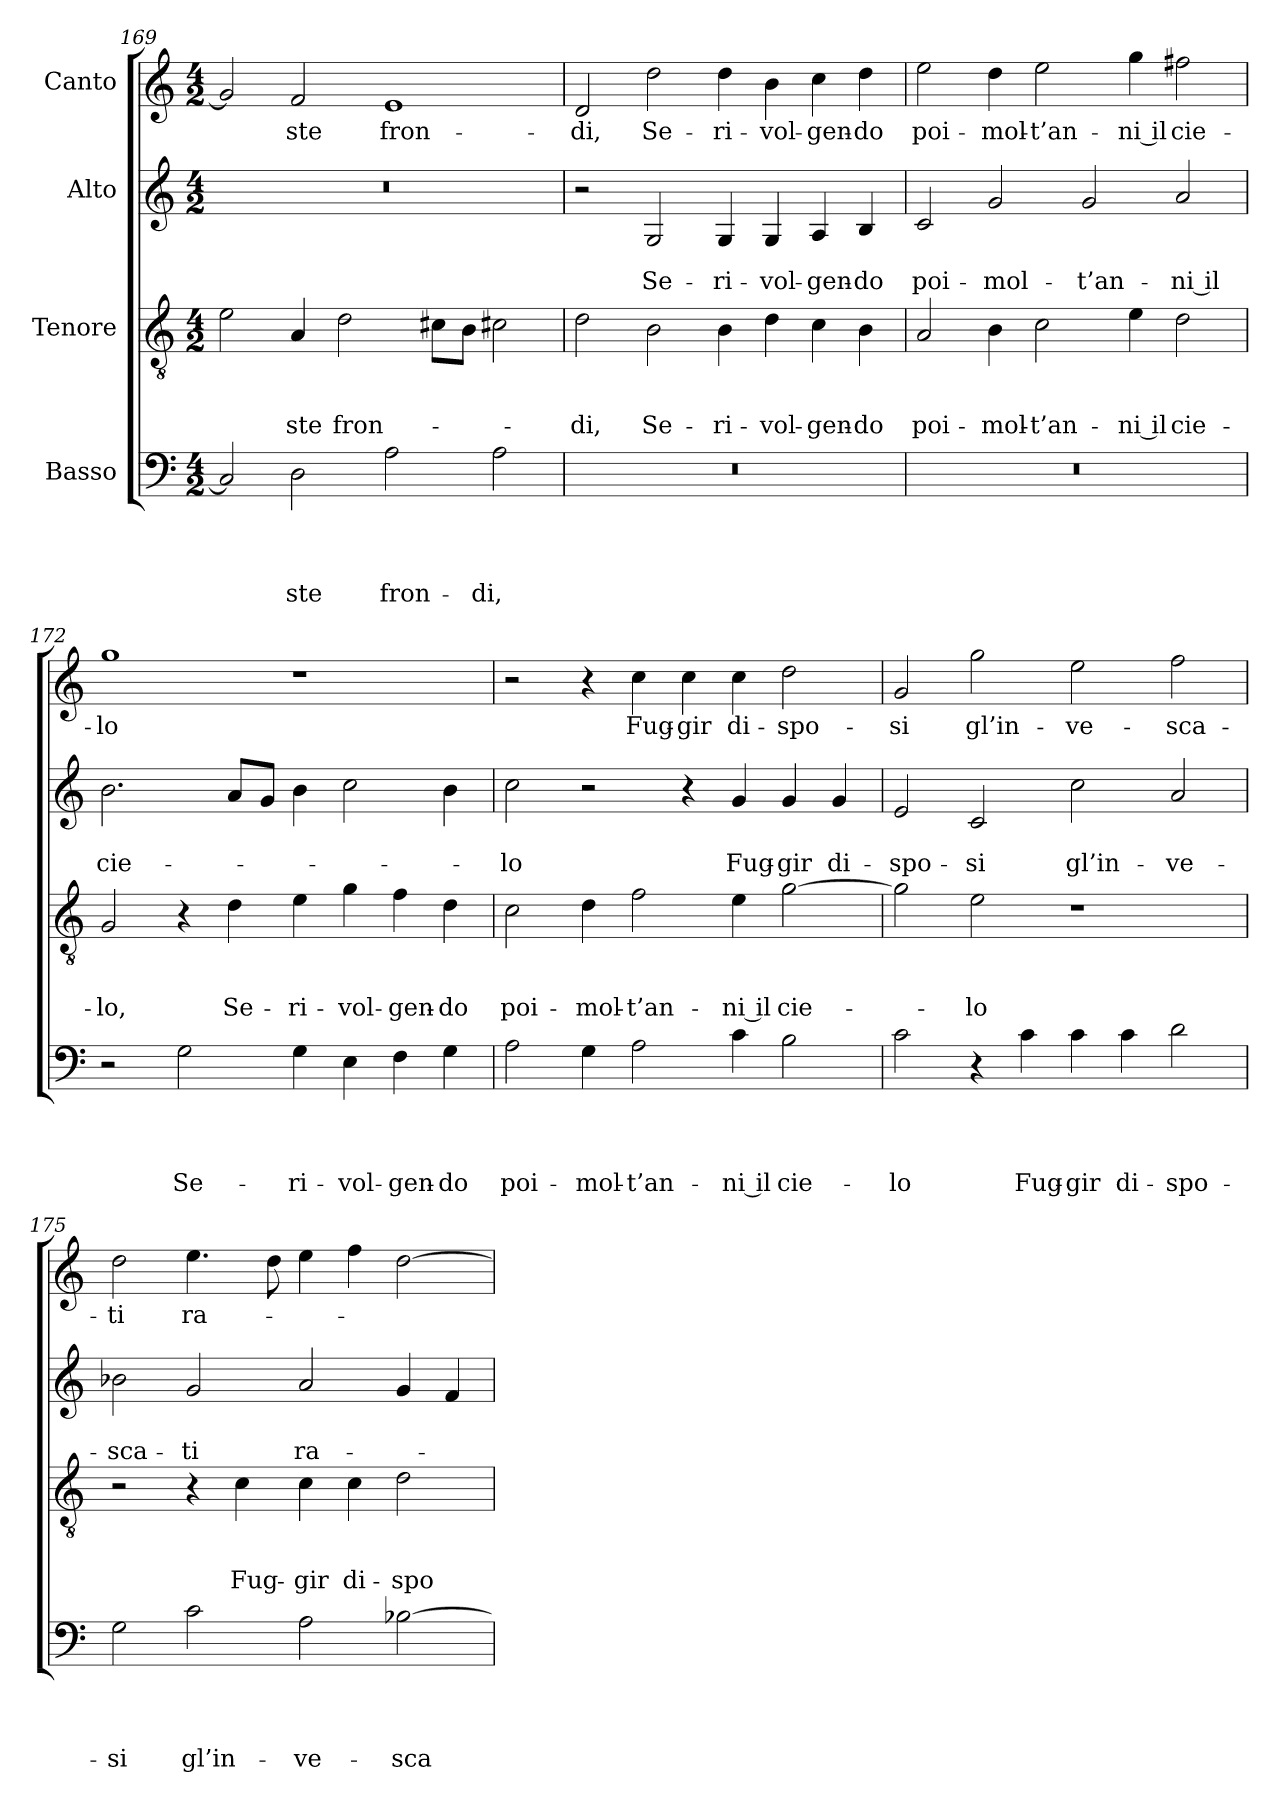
**kern	**text	**text	**text	**text	**kern	**text	**text	**text	**kern	**text	**text	**kern	**text
*part4	*part4	*part4	*part4	*part4	*part3	*part3	*part3	*part3	*part2	*part2	*part2	*part1	*part1
*staff4	*staff4	*staff4	*staff4	*staff4	*staff3	*staff3	*staff3	*staff3	*staff2	*staff2	*staff2	*staff1	*staff1
*I"Basso	*	*	*	*	*I"Tenore	*	*	*	*I"Alto	*	*	*I"Canto	*
*clefF4	*	*	*	*	*clefGv2	*	*	*	*clefG2	*	*	*clefG2	*
*k[]	*	*	*	*	*k[]	*	*	*	*k[]	*	*	*k[]	*
*M4/2	*	*	*	*	*M4/2	*	*	*	*M4/2	*	*	*M4/2	*
=169	=169	=169	=169	=169	=169	=169	=169	=169	=169	=169	=169	=169	=169
2C/]	.	.	.	.	2e\	.	.	.	0r	.	.	2g/]	.
2D\	.	.	.	-ste	4A/	.	.	-ste	.	.	.	2f/	-ste
.	.	.	.	.	2d\	.	.	fron-	.	.	.	.	.
2A\	.	.	.	fron-	.	.	.	.	.	.	.	1e/	fron-
.	.	.	.	.	8c#X\L	.	.	.	.	.	.	.	.
.	.	.	.	.	8B\J	.	.	.	.	.	.	.	.
2A\	.	.	.	-di,	2c#X\	.	.	.	.	.	.	.	.
=170	=170	=170	=170	=170	=170	=170	=170	=170	=170	=170	=170	=170	=170
0r	.	.	.	.	2d\	.	.	-di,	2r	.	.	2d/	-di,
.	.	.	.	.	2B\	.	.	Se-	2G/	.	Se-	2dd\	Se-
.	.	.	.	.	4B\	.	.	ri-	4G/	.	ri-	4dd\	ri-
.	.	.	.	.	4d\	.	.	-vol-	4G/	.	-vol-	4b\	-vol-
.	.	.	.	.	4c\	.	.	-gen-	4A/	.	-gen-	4cc\	-gen-
.	.	.	.	.	4B\	.	.	-do	4B/	.	-do	4dd\	-do
=171	=171	=171	=171	=171	=171	=171	=171	=171	=171	=171	=171	=171	=171
0r	.	.	.	.	2A/	.	.	poi-	2c/	.	poi-	2ee\	poi-
.	.	.	.	.	4B\	.	.	mol-	2g/	.	mol-	4dd\	mol-
.	.	.	.	.	2c\	.	.	-t’an-	.	.	.	2ee\	-t’an-
.	.	.	.	.	.	.	.	.	2g/	.	-t’an-	.	.
.	.	.	.	.	4e\	.	.	-ni il	.	.	.	4gg\	-ni il
.	.	.	.	.	2d\	.	.	cie-	2a/	.	-ni il	2ff#X\	cie-
=172	=172	=172	=172	=172	=172	=172	=172	=172	=172	=172	=172	=172	=172
2r	.	.	.	.	2G/	.	.	-lo,	2.b\	.	cie-	1gg\	-lo
2G\	.	.	.	Se-	4r	.	.	.	.	.	.	.	.
.	.	.	.	.	4d\	.	.	Se-	8a/L	.	.	.	.
.	.	.	.	.	.	.	.	.	8g/J	.	.	.	.
4G\	.	.	.	ri-	4e\	.	.	ri-	4b\	.	.	1r	.
4E\	.	.	.	-vol-	4g\	.	.	-vol-	2cc\	.	.	.	.
4F\	.	.	.	-gen-	4f\	.	.	-gen-	.	.	.	.	.
4G\	.	.	.	-do	4d\	.	.	-do	4b\	.	.	.	.
=173	=173	=173	=173	=173	=173	=173	=173	=173	=173	=173	=173	=173	=173
2A\	.	.	.	poi-	2c\	.	.	poi-	2cc\	.	-lo	2r	.
4G\	.	.	.	mol-	4d\	.	.	mol-	2r	.	.	4r	.
2A\	.	.	.	-t’an-	2f\	.	.	-t’an-	.	.	.	4cc\	Fug-
.	.	.	.	.	.	.	.	.	4r	.	.	4cc\	-gir
4c\	.	.	.	-ni il	4e\	.	.	-ni il	4g/	.	Fug-	4cc\	di-
2B\	.	.	.	cie-	[2g\	.	.	cie-	4g/	.	-gir	2dd\	-spo-
.	.	.	.	.	.	.	.	.	4g/	.	di-	.	.
=174	=174	=174	=174	=174	=174	=174	=174	=174	=174	=174	=174	=174	=174
2c\	.	.	.	-lo	2g\]	.	.	.	2e/	.	-spo-	2g/	-si
4r	.	.	.	.	2e\	.	.	-lo	2c/	.	-si	2gg\	gl’in-
4c\	.	.	.	Fug-	.	.	.	.	.	.	.	.	.
4c\	.	.	.	-gir	1r	.	.	.	2cc\	.	gl’in-	2ee\	-ve-
4c\	.	.	.	di-	.	.	.	.	.	.	.	.	.
2d\	.	.	.	-spo-	.	.	.	.	2a/	.	-ve-	2ff\	-sca-
=175	=175	=175	=175	=175	=175	=175	=175	=175	=175	=175	=175	=175	=175
2G\	.	.	.	-si	2r	.	.	.	2b-X\	.	-sca-	2dd\	-ti
2c\	.	.	.	gl’in-	4r	.	.	.	2g/	.	-ti	4.ee\	ra-
.	.	.	.	.	4c\	.	.	Fug-	.	.	.	.	.
.	.	.	.	.	.	.	.	.	.	.	.	8dd\	.
2A\	.	.	.	-ve-	4c\	.	.	-gir	2a/	.	ra-	4ee\	.
.	.	.	.	.	4c\	.	.	di-	.	.	.	4ff\	.
[2B-X\	.	.	.	-sca-	2d\	.	.	-spo-	4g/	.	.	[2dd\	.
.	.	.	.	.	.	.	.	.	4f/	.	.	.	.
=	=	=	=	=	=	=	=	=	=	=	=	=	=
*-	*-	*-	*-	*-	*-	*-	*-	*-	*-	*-	*-	*-	*-
